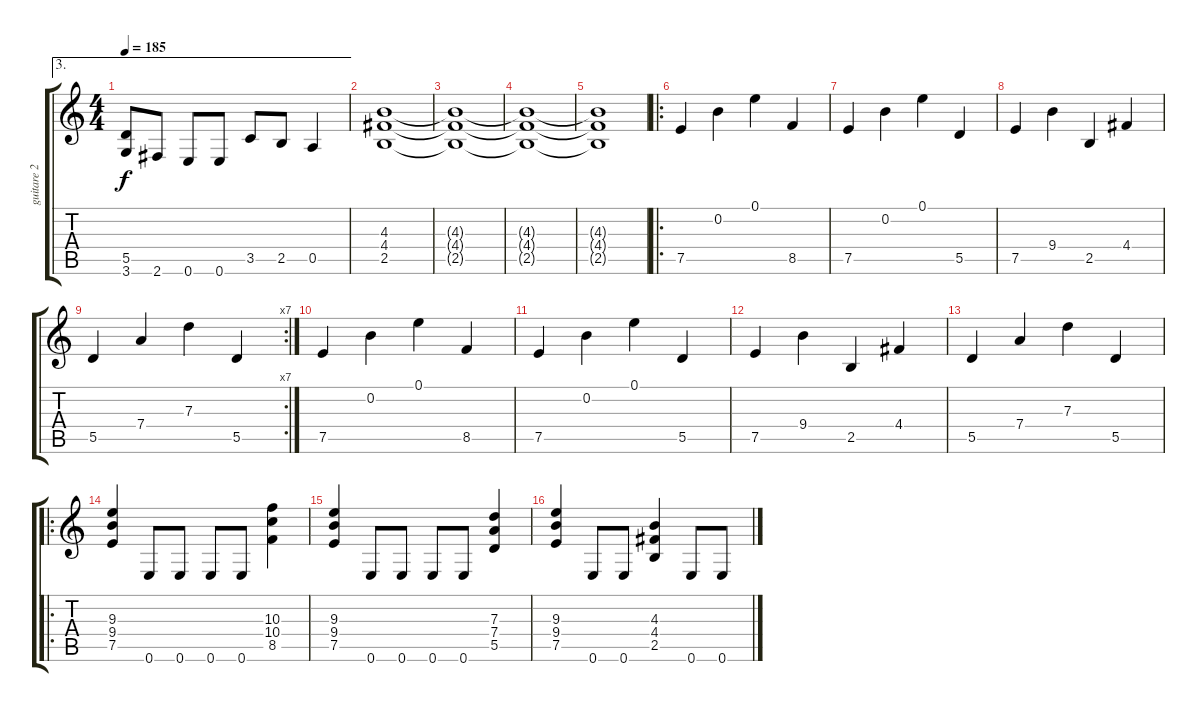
\track ("guitare 2" "guitare 2") {instrument distortionguitar}
\staff {score tabs}
\tuning (E4 B3 G3 D3 A2 E2) {hide}
\ae 3
\ts (4 4)
\tempo 185
\clef g2
\ks c
(5.5 3.6).8{dy f} 2.6.8 0.6.8 0.6.8 3.5.8 2.5.8 0.5.4 |
(4.3 4.4 2.5).1 |
(4.3{t} 4.4{t} 2.5{t}).1 |
(4.3{t} 4.4{t} 2.5{t}).1 |
(4.3{t} 4.4{t} 2.5{t}).1 |
\ro
7.5.4{instrument acousticguitarsteel} 0.2.4 0.1.4 8.5.4 |
7.5.4 0.2.4 0.1.4 5.5.4 |
7.5.4 9.4.4 2.5.4 4.4.4 |
\rc 7
5.5.4 7.4.4 7.3.4 5.5.4 |
7.5.4 0.2.4 0.1.4 8.5.4 |
7.5.4 0.2.4 0.1.4 5.5.4 |
7.5.4 9.4.4 2.5.4 4.4.4 |
5.5.4 7.4.4 7.3.4 5.5.4 |
\ro
(9.3 9.4 7.5).4{instrument distortionguitar} 0.6.8 0.6.8 0.6.8 0.6.8 (10.3 10.4 8.5).4 |
(9.3 9.4 7.5).4 0.6.8 0.6.8 0.6.8 0.6.8 (7.3 7.4 5.5).4 |
(9.3 9.4 7.5).4 0.6.8 0.6.8 (4.3 4.4 2.5).4 0.6.8 0.6.8
